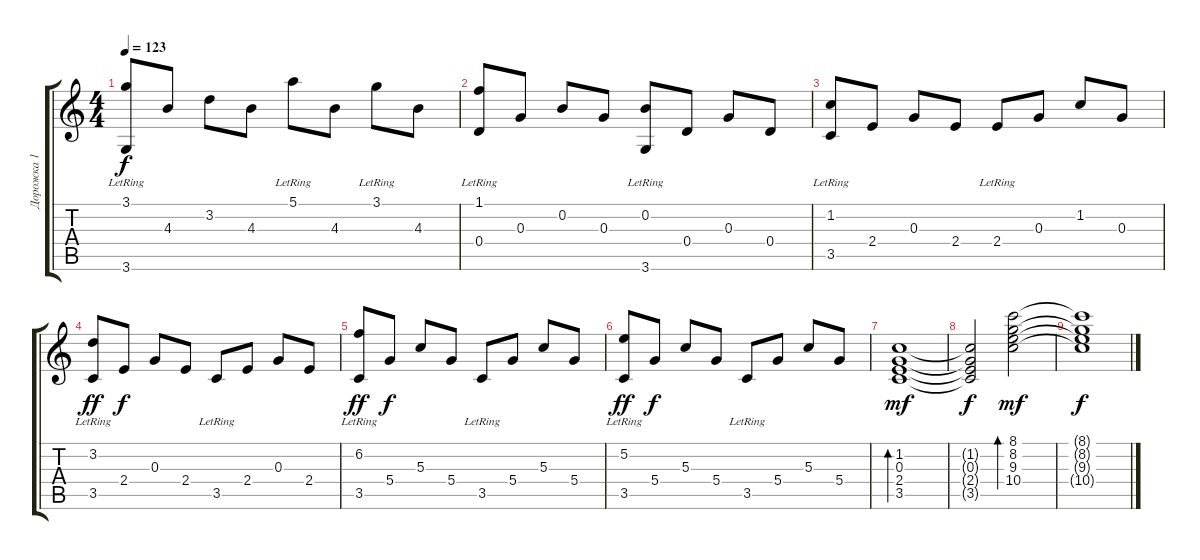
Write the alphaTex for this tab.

\track ("Дорожка 1" "Дорожка 1") {instrument electricguitarjazz}
\staff {score tabs}
\tuning (E4 B3 G3 D3 A2 E2) {hide}
\ts (4 4)
\tempo 123
\clef g2
\ks c
(3.1{lr} 3.6{lr}).8{dy f} 4.3.8 3.2.8 4.3.8 5.1{lr}.8 4.3.8 3.1{lr}.8 4.3.8 |
(1.1{lr} 0.4{lr}).8 0.3.8 0.2.8 0.3.8 (0.2{lr} 3.6{lr}).8 0.4.8 0.3.8 0.4.8 |
(1.2{lr} 3.5{lr}).8 2.4.8 0.3.8 2.4.8 2.4{lr}.8 0.3.8 1.2.8 0.3.8 |
(3.2{lr} 3.5{lr}).8{dy ff} 2.4.8{dy f} 0.3.8 2.4.8 3.5{lr}.8 2.4.8 0.3.8 2.4.8 |
(6.2{lr} 3.5{lr}).8{dy ff} 5.4.8{dy f} 5.3.8 5.4.8 3.5{lr}.8 5.4.8 5.3.8 5.4.8 |
(5.2{lr} 3.5{lr}).8{dy ff} 5.4.8{dy f} 5.3.8 5.4.8 3.5{lr}.8 5.4.8 5.3.8 5.4.8 |
(1.2 0.3 2.4 3.5).1{bd 480 dy mf} |
(1.2{t} 0.3{t} 2.4{t} 3.5{t}).2{dy f} (8.1 8.2 9.3 10.4).2{bd 480 dy mf} |
(8.1{t} 8.2{t} 9.3{t} 10.4{t}).1{dy f}
